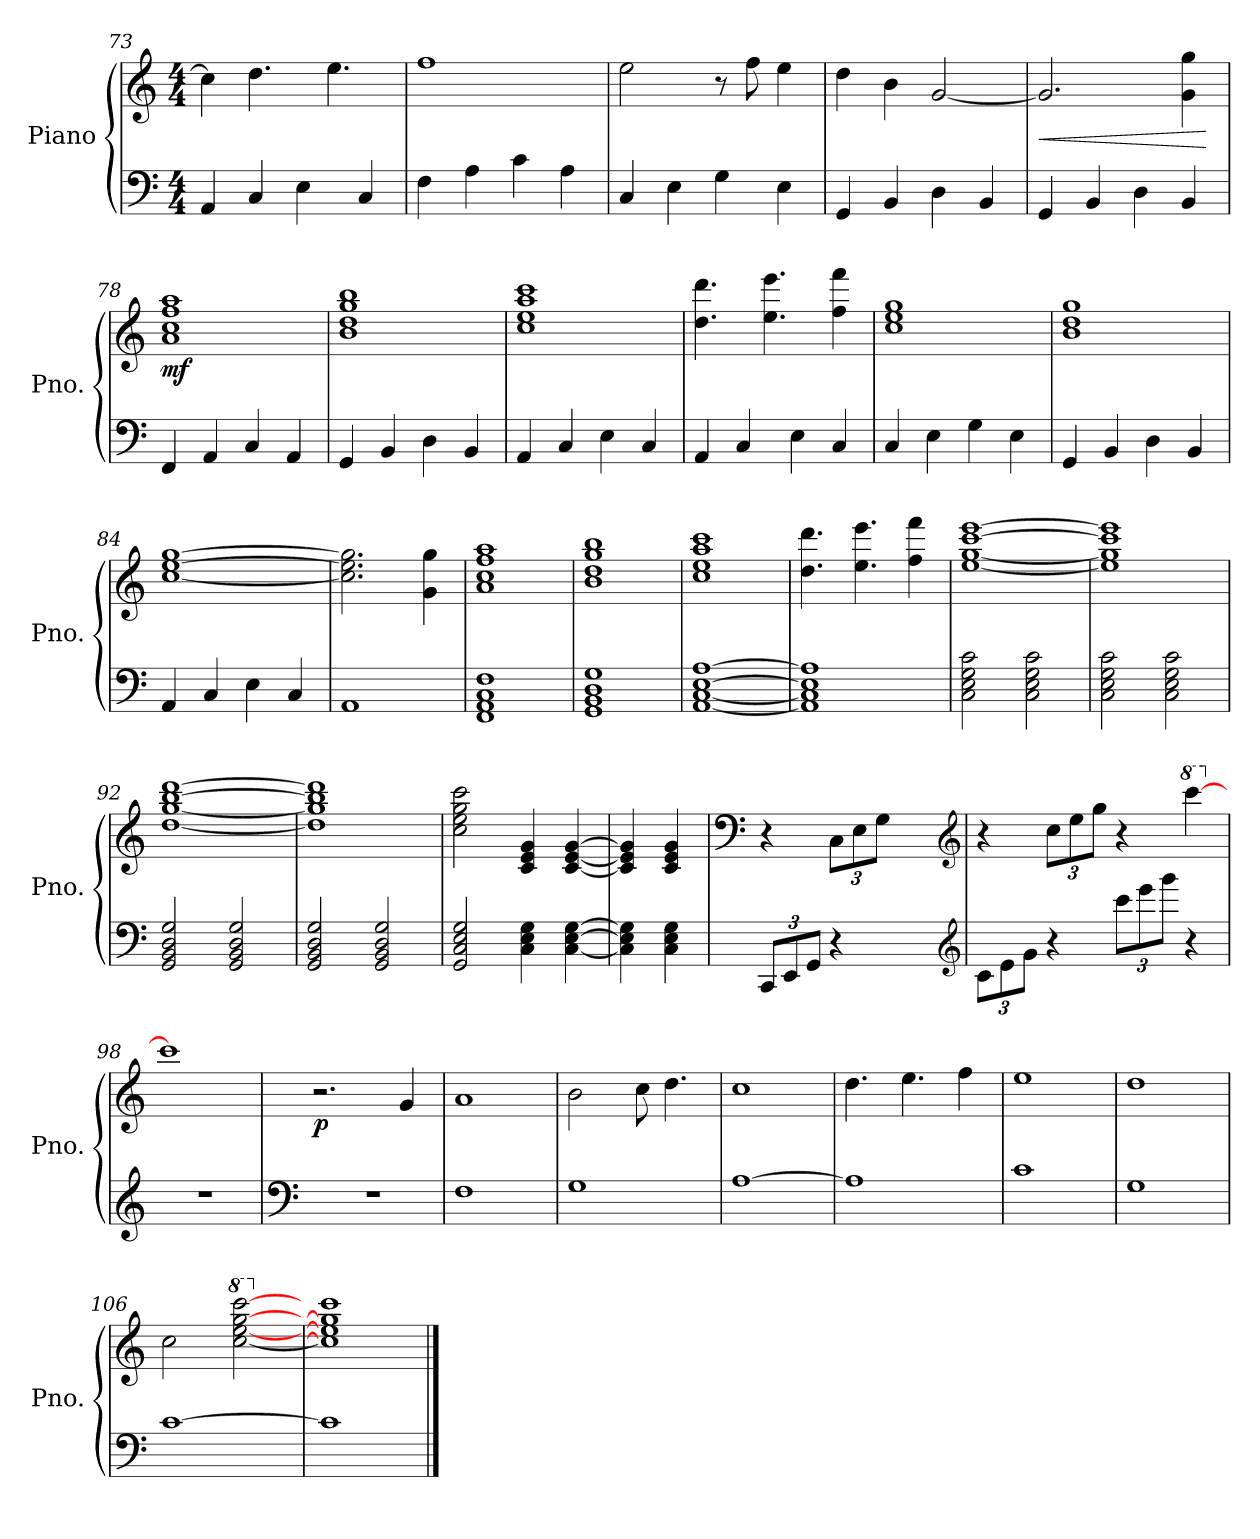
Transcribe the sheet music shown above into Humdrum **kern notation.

**kern	**kern	**dynam
*part1	*part1	*part1
*staff2	*staff1	*staff1/2
*I"Piano	*	*
*I'Pno.	*	*
*clefF4	*clefG2	*
*k[]	*k[]	*
*M4/4	*M4/4	*
=73	=73	=73
4AA/	4cc\]	.
4C/	4.dd\	.
4E\	.	.
.	4.ee\	.
4C/	.	.
=74	=74	=74
4F\	1ff	.
4A\	.	.
4c\	.	.
4A\	.	.
=75	=75	=75
4C/	2ee\	.
4E\	.	.
4G\	8r	.
.	8ff\	.
4E\	4ee\	.
=76	=76	=76
4GG/	4dd\	.
4BB/	4b\	.
4D\	[2g/	.
4BB/	.	.
=77	=77	=77
!	!	!LO:HP:b
4GG/	2.g/]	<
4BB/	.	.
4D\	.	.
4BB/	4g\ 4gg\	.
.	.	[
=78	=78	=78
!	!	!LO:DY:b
4FF/	1a 1cc 1ff 1aa	mf
4AA/	.	.
4C/	.	.
4AA/	.	.
=79	=79	=79
4GG/	1b 1dd 1gg 1bb	.
4BB/	.	.
4D\	.	.
4BB/	.	.
=80	=80	=80
4AA/	1cc 1ee 1aa 1ccc	.
4C/	.	.
4E\	.	.
4C/	.	.
!!LO:LB:g=z
=81	=81	=81
4AA/	4.dd\ 4.ddd\	.
4C/	.	.
.	4.ee\ 4.eee\	.
4E\	.	.
4C/	4ff\ 4fff\	.
=82	=82	=82
4C/	1cc 1ee 1gg	.
4E\	.	.
4G\	.	.
4E\	.	.
=83	=83	=83
4GG/	1b 1dd 1gg	.
4BB/	.	.
4D\	.	.
4BB/	.	.
=84	=84	=84
4AA/	[1cc [1ee [1gg	.
4C/	.	.
4E\	.	.
4C/	.	.
=85	=85	=85
1AA	2.cc\] 2.ee\] 2.gg\]	.
.	4g\ 4gg\	.
=86	=86	=86
1FF 1AA 1C 1F	1a 1cc 1ff 1aa	.
=87	=87	=87
1GG 1BB 1D 1G	1b 1dd 1gg 1bb	.
=88	=88	=88
[1AA [1C [1E [1A	1cc 1ee 1aa 1ccc	.
=89	=89	=89
1AA] 1C] 1E] 1A]	4.dd\ 4.ddd\	.
.	4.ee\ 4.eee\	.
.	4ff\ 4fff\	.
=90	=90	=90
2C\ 2E\ 2G\ 2c\	[1ee [1gg [1ccc [1eee	.
2C\ 2E\ 2G\ 2c\	.	.
=91	=91	=91
2C\ 2E\ 2G\ 2c\	1ee] 1gg] 1ccc] 1eee]	.
2C\ 2E\ 2G\ 2c\	.	.
!!LO:LB:g=z
=92	=92	=92
2GG/ 2BB/ 2D/ 2G/	[1dd [1gg [1bb [1ddd	.
2GG/ 2BB/ 2D/ 2G/	.	.
=93	=93	=93
2GG/ 2BB/ 2D/ 2G/	1dd] 1gg] 1bb] 1ddd]	.
2GG/ 2BB/ 2D/ 2G/	.	.
=94	=94	=94
2GG/ 2C/ 2E/ 2G/	2cc\ 2ee\ 2gg\ 2ccc\	.
4C\ 4E\ 4G\	4c/ 4e/ 4g/	.
[4C\ [4E\ [4G\	[4c/ [4e/ [4g/	.
=95	=95	=95
4C\] 4E\] 4G\]	4c/] 4e/] 4g/]	.
4C\ 4E\ 4G\	4c/ 4e/ 4g/	.
=96	=96	=96
*	*clefF4	*
*Xbrackettup	*	*
12CC/L	4r	.
12EE/	.	.
12GG/J	.	.
*	*Xbrackettup	*
4r	12C\L	.
.	12E\	.
.	12G\J	.
2ryy	2ryy	.
*clefG2	*clefG2	*
=97	=97	=97
12c\L	4r	.
12e\	.	.
12g\J	.	.
4r	12cc\L	.
.	12ee\	.
.	12gg\J	.
12ccc\L	4r	.
12eee\	.	.
12ggg\J	.	.
*	*8va	*
4r	[4cccc\	.
=98	=98	=98
*	*X8va	*
1r	1ccc]	.
=99	=99	=99
*clefF4	*	*
!	!	!LO:DY:b
1r	2.r	p
.	4g/	.
!!LO:LB:g=z
=100	=100	=100
1F	1a	.
=101	=101	=101
1G	2b\	.
.	8cc\	.
.	4.dd\	.
=102	=102	=102
[1A	1cc	.
=103	=103	=103
1A]	4.dd\	.
.	4.ee\	.
.	4ff\	.
=104	=104	=104
1c	1ee	.
=105	=105	=105
1G	1dd	.
=106	=106	=106
[1c	2cc\	.
*	*8va	*
.	[2ccc\ [2eee\ [2ggg\ [2cccc\	.
=107	=107	=107
*	*X8va	*
1c]	1cc] 1ee] 1gg] 1ccc]	.
==	==	==
*-	*-	*-
